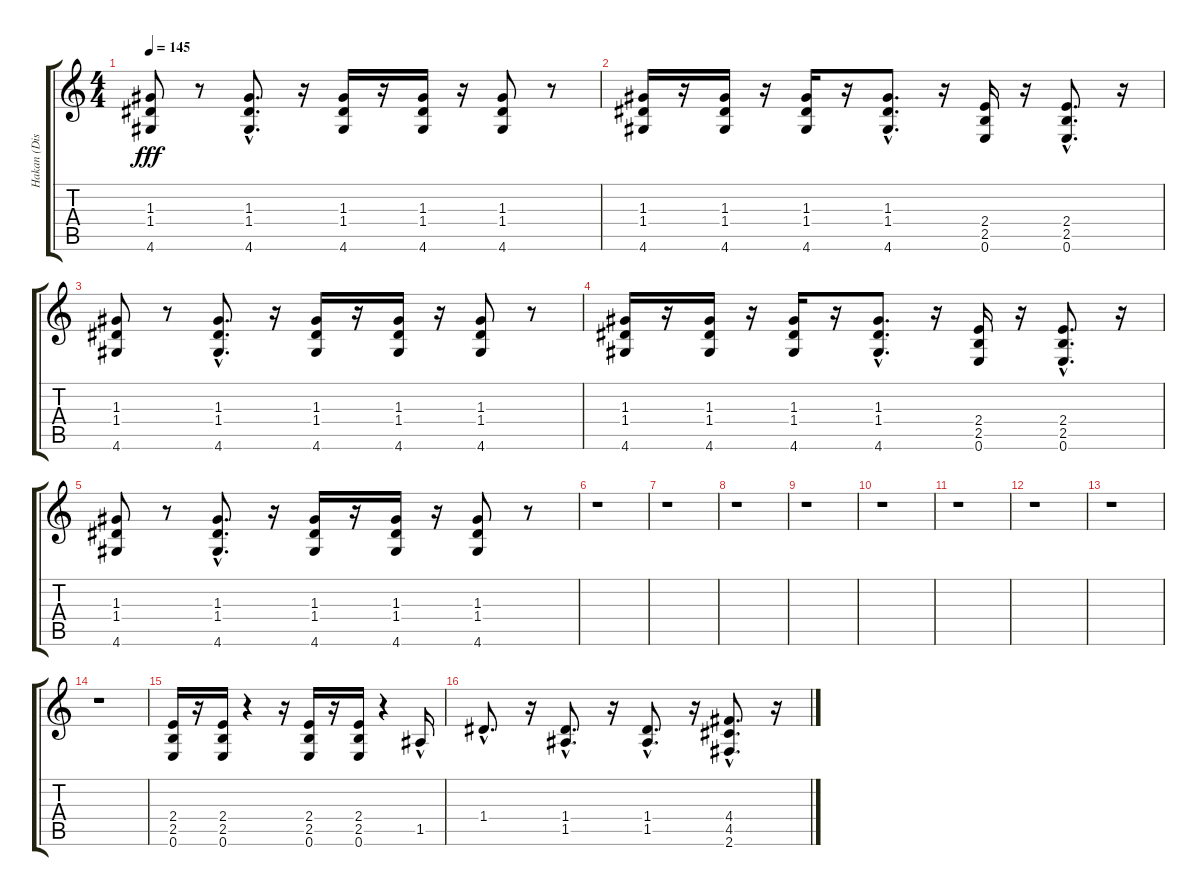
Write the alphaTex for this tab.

\track ("Hakan (Distortion gitar)" "Hakan (Dis") {instrument distortionguitar}
\staff {score tabs}
\tuning (E4 B3 G3 D3 A2 E2) {hide}
\ts (4 4)
\tempo 145
\clef g2
\ks c
(1.3 1.4 4.6).8{dy fff} r.8 (1.3 1.4{hac} 4.6).8{d} r.16 (1.3 1.4 4.6).16 r.16 (1.3 1.4 4.6).16 r.16 (1.3 1.4 4.6).8 r.8 |
(1.3 1.4 4.6).16 r.16 (1.3 1.4 4.6).16 r.16 (1.3 1.4 4.6).16 r.16 (1.3{hac} 1.4 4.6).8{d} r.16 (2.4 2.5 0.6).16 r.16 (2.4{hac} 2.5 0.6).8{d} r.16 |
(1.3 1.4 4.6).8 r.8 (1.3 1.4{hac} 4.6).8{d} r.16 (1.3 1.4 4.6).16 r.16 (1.3 1.4 4.6).16 r.16 (1.3 1.4 4.6).8 r.8 |
(1.3 1.4 4.6).16 r.16 (1.3 1.4 4.6).16 r.16 (1.3 1.4 4.6).16 r.16 (1.3{hac} 1.4 4.6).8{d} r.16 (2.4 2.5 0.6).16 r.16 (2.4{hac} 2.5 0.6).8{d} r.16 |
(1.3 1.4 4.6).8 r.8 (1.3 1.4{hac} 4.6).8{d} r.16 (1.3 1.4 4.6).16 r.16 (1.3 1.4 4.6).16 r.16 (1.3 1.4 4.6).8 r.8 |
r.1 |
r.1 |
r.1 |
r.1 |
r.1 |
r.1 |
r.1 |
r.1 |
r.1 |
(2.4 2.5 0.6).16 r.16 (2.4 2.5 0.6).16 r.4 r.16 (2.4 2.5 0.6).16 r.16 (2.4 2.5 0.6).16 r.4 1.5{hac}.16 |
1.4{hac}.8{d} r.16 (1.4{hac} 1.5{hac}).8{d} r.16 (1.4{hac} 1.5{hac}).8{d} r.16 (4.4{hac} 4.5{hac} 2.6{hac}).8{d} r.16
